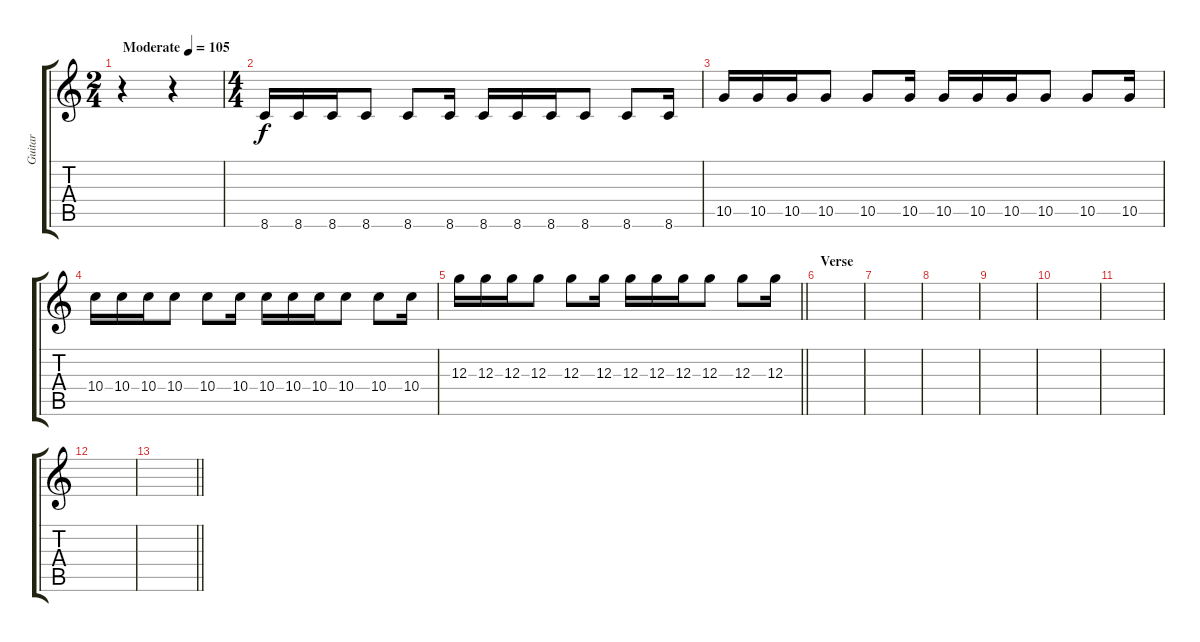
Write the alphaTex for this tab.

\track ("Guitar" "Guitar") {instrument electricguitarjazz}
\staff {score tabs}
\tuning (E4 B3 G3 D3 A2 E2) {hide}
\ts (2 4)
\tempo (105 "Moderate")
\clef g2
\ks c
r.4{dy f instrument electricguitarjazz} r.4 |
\ts (4 4)
8.6.16 8.6.16 8.6.16 8.6.8 8.6.8 8.6.16 8.6.16 8.6.16 8.6.16 8.6.8 8.6.8 8.6.16 |
10.5.16 10.5.16 10.5.16 10.5.8 10.5.8 10.5.16 10.5.16 10.5.16 10.5.16 10.5.8 10.5.8 10.5.16 |
10.4.16 10.4.16 10.4.16 10.4.8 10.4.8 10.4.16 10.4.16 10.4.16 10.4.16 10.4.8 10.4.8 10.4.16 |
\barLineRight lightlight
12.3.16 12.3.16 12.3.16 12.3.8 12.3.8 12.3.16 12.3.16 12.3.16 12.3.16 12.3.8 12.3.8 12.3.16 |
\section ("" "Verse")
|
|
|
|
|
|
|
\barLineRight lightlight
